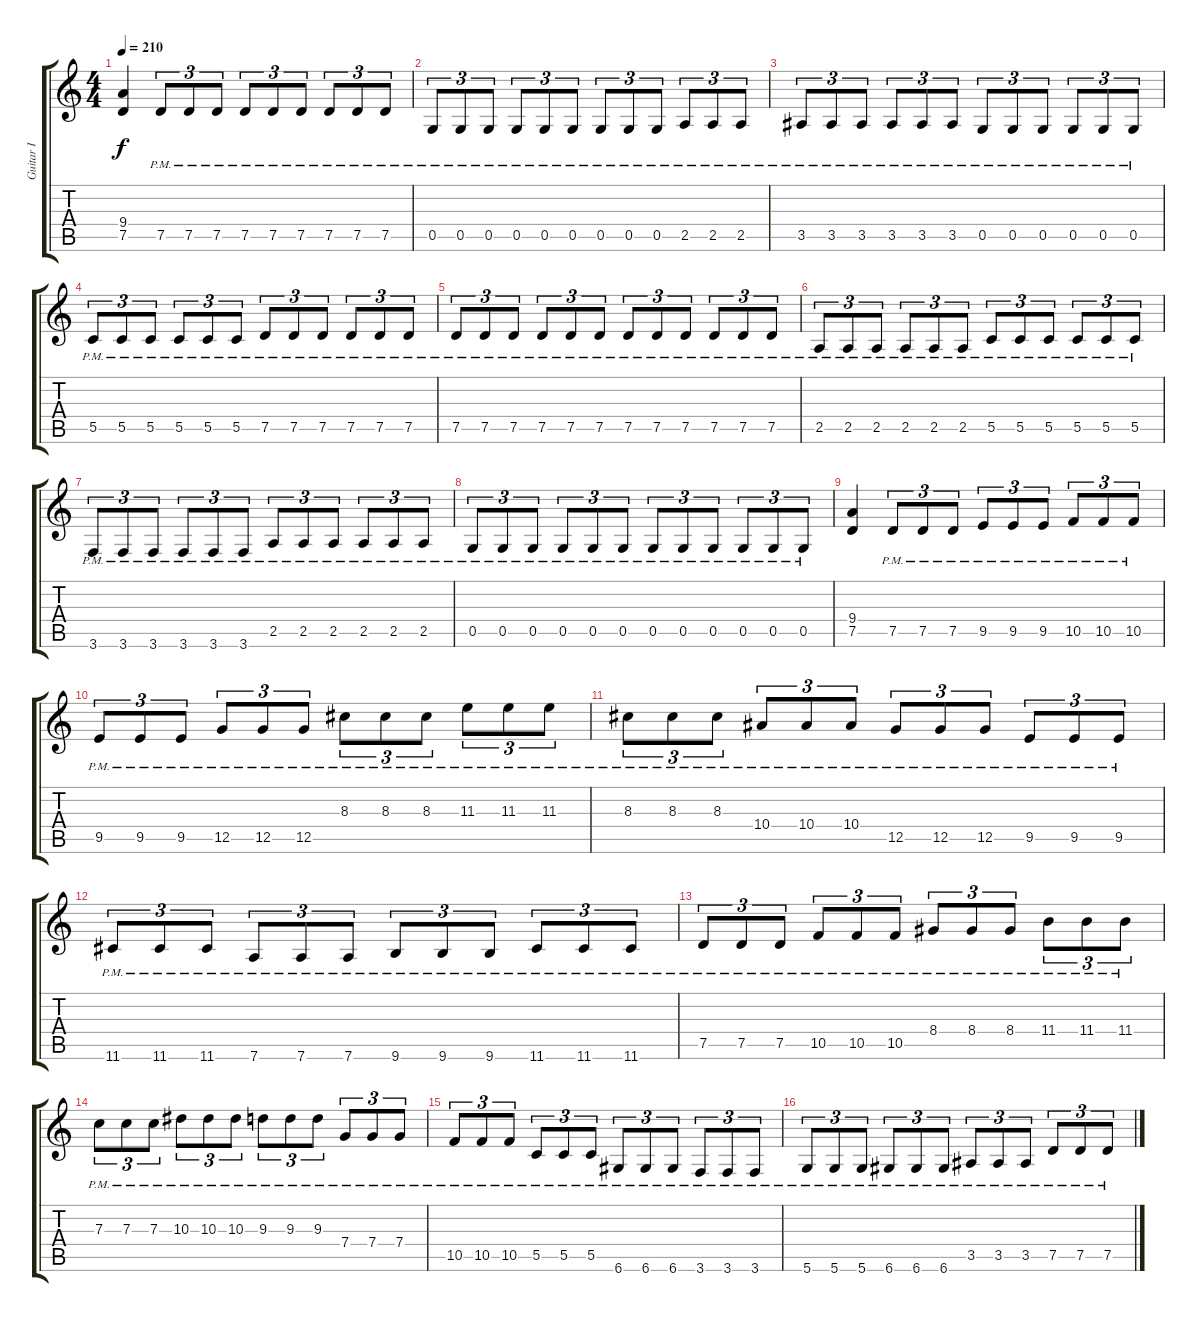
\track ("Guitar I" "Guitar I") {instrument distortionguitar}
\staff {score tabs}
\tuning (D4 A3 F3 C3 G2 D2) {hide}
\ts (4 4)
\tempo 210
\clef g2
\ks c
(9.4 7.5).4{dy f} 7.5{pm}.8{tu (3 2)} 7.5{pm}.8{tu (3 2)} 7.5{pm}.8{tu (3 2)} 7.5{pm}.8{tu (3 2)} 7.5{pm}.8{tu (3 2)} 7.5{pm}.8{tu (3 2)} 7.5{pm}.8{tu (3 2)} 7.5{pm}.8{tu (3 2)} 7.5{pm}.8{tu (3 2)} |
0.5{pm}.8{tu (3 2)} 0.5{pm}.8{tu (3 2)} 0.5{pm}.8{tu (3 2)} 0.5{pm}.8{tu (3 2)} 0.5{pm}.8{tu (3 2)} 0.5{pm}.8{tu (3 2)} 0.5{pm}.8{tu (3 2)} 0.5{pm}.8{tu (3 2)} 0.5{pm}.8{tu (3 2)} 2.5{pm}.8{tu (3 2)} 2.5{pm}.8{tu (3 2)} 2.5{pm}.8{tu (3 2)} |
3.5{pm}.8{tu (3 2)} 3.5{pm}.8{tu (3 2)} 3.5{pm}.8{tu (3 2)} 3.5{pm}.8{tu (3 2)} 3.5{pm}.8{tu (3 2)} 3.5{pm}.8{tu (3 2)} 0.5{pm}.8{tu (3 2)} 0.5{pm}.8{tu (3 2)} 0.5{pm}.8{tu (3 2)} 0.5{pm}.8{tu (3 2)} 0.5{pm}.8{tu (3 2)} 0.5{pm}.8{tu (3 2)} |
5.5{pm}.8{tu (3 2)} 5.5{pm}.8{tu (3 2)} 5.5{pm}.8{tu (3 2)} 5.5{pm}.8{tu (3 2)} 5.5{pm}.8{tu (3 2)} 5.5{pm}.8{tu (3 2)} 7.5{pm}.8{tu (3 2)} 7.5{pm}.8{tu (3 2)} 7.5{pm}.8{tu (3 2)} 7.5{pm}.8{tu (3 2)} 7.5{pm}.8{tu (3 2)} 7.5{pm}.8{tu (3 2)} |
7.5{pm}.8{tu (3 2)} 7.5{pm}.8{tu (3 2)} 7.5{pm}.8{tu (3 2)} 7.5{pm}.8{tu (3 2)} 7.5{pm}.8{tu (3 2)} 7.5{pm}.8{tu (3 2)} 7.5{pm}.8{tu (3 2)} 7.5{pm}.8{tu (3 2)} 7.5{pm}.8{tu (3 2)} 7.5{pm}.8{tu (3 2)} 7.5{pm}.8{tu (3 2)} 7.5{pm}.8{tu (3 2)} |
2.5{pm}.8{tu (3 2)} 2.5{pm}.8{tu (3 2)} 2.5{pm}.8{tu (3 2)} 2.5{pm}.8{tu (3 2)} 2.5{pm}.8{tu (3 2)} 2.5{pm}.8{tu (3 2)} 5.5{pm}.8{tu (3 2)} 5.5{pm}.8{tu (3 2)} 5.5{pm}.8{tu (3 2)} 5.5{pm}.8{tu (3 2)} 5.5{pm}.8{tu (3 2)} 5.5{pm}.8{tu (3 2)} |
3.6{pm}.8{tu (3 2)} 3.6{pm}.8{tu (3 2)} 3.6{pm}.8{tu (3 2)} 3.6{pm}.8{tu (3 2)} 3.6{pm}.8{tu (3 2)} 3.6{pm}.8{tu (3 2)} 2.5{pm}.8{tu (3 2)} 2.5{pm}.8{tu (3 2)} 2.5{pm}.8{tu (3 2)} 2.5{pm}.8{tu (3 2)} 2.5{pm}.8{tu (3 2)} 2.5{pm}.8{tu (3 2)} |
0.5{pm}.8{tu (3 2)} 0.5{pm}.8{tu (3 2)} 0.5{pm}.8{tu (3 2)} 0.5{pm}.8{tu (3 2)} 0.5{pm}.8{tu (3 2)} 0.5{pm}.8{tu (3 2)} 0.5{pm}.8{tu (3 2)} 0.5{pm}.8{tu (3 2)} 0.5{pm}.8{tu (3 2)} 0.5{pm}.8{tu (3 2)} 0.5{pm}.8{tu (3 2)} 0.5{pm}.8{tu (3 2)} |
(9.4 7.5).4 7.5{pm}.8{tu (3 2)} 7.5{pm}.8{tu (3 2)} 7.5{pm}.8{tu (3 2)} 9.5{pm}.8{tu (3 2)} 9.5{pm}.8{tu (3 2)} 9.5{pm}.8{tu (3 2)} 10.5{pm}.8{tu (3 2)} 10.5{pm}.8{tu (3 2)} 10.5{pm}.8{tu (3 2)} |
9.5{pm}.8{tu (3 2)} 9.5{pm}.8{tu (3 2)} 9.5{pm}.8{tu (3 2)} 12.5{pm}.8{tu (3 2)} 12.5{pm}.8{tu (3 2)} 12.5{pm}.8{tu (3 2)} 8.3{pm}.8{tu (3 2)} 8.3{pm}.8{tu (3 2)} 8.3{pm}.8{tu (3 2)} 11.3{pm}.8{tu (3 2)} 11.3{pm}.8{tu (3 2)} 11.3{pm}.8{tu (3 2)} |
8.3{pm}.8{tu (3 2)} 8.3{pm}.8{tu (3 2)} 8.3{pm}.8{tu (3 2)} 10.4{pm}.8{tu (3 2)} 10.4{pm}.8{tu (3 2)} 10.4{pm}.8{tu (3 2)} 12.5{pm}.8{tu (3 2)} 12.5{pm}.8{tu (3 2)} 12.5{pm}.8{tu (3 2)} 9.5{pm}.8{tu (3 2)} 9.5{pm}.8{tu (3 2)} 9.5{pm}.8{tu (3 2)} |
11.6{pm}.8{tu (3 2)} 11.6{pm}.8{tu (3 2)} 11.6{pm}.8{tu (3 2)} 7.6{pm}.8{tu (3 2)} 7.6{pm}.8{tu (3 2)} 7.6{pm}.8{tu (3 2)} 9.6{pm}.8{tu (3 2)} 9.6{pm}.8{tu (3 2)} 9.6{pm}.8{tu (3 2)} 11.6{pm}.8{tu (3 2)} 11.6{pm}.8{tu (3 2)} 11.6{pm}.8{tu (3 2)} |
7.5{pm}.8{tu (3 2)} 7.5{pm}.8{tu (3 2)} 7.5{pm}.8{tu (3 2)} 10.5{pm}.8{tu (3 2)} 10.5{pm}.8{tu (3 2)} 10.5{pm}.8{tu (3 2)} 8.4{pm}.8{tu (3 2)} 8.4{pm}.8{tu (3 2)} 8.4{pm}.8{tu (3 2)} 11.4{pm}.8{tu (3 2)} 11.4{pm}.8{tu (3 2)} 11.4{pm}.8{tu (3 2)} |
7.3{pm}.8{tu (3 2)} 7.3{pm}.8{tu (3 2)} 7.3{pm}.8{tu (3 2)} 10.3{pm}.8{tu (3 2)} 10.3{pm}.8{tu (3 2)} 10.3{pm}.8{tu (3 2)} 9.3{pm}.8{tu (3 2)} 9.3{pm}.8{tu (3 2)} 9.3{pm}.8{tu (3 2)} 7.4{pm}.8{tu (3 2)} 7.4{pm}.8{tu (3 2)} 7.4{pm}.8{tu (3 2)} |
10.5{pm}.8{tu (3 2)} 10.5{pm}.8{tu (3 2)} 10.5{pm}.8{tu (3 2)} 5.5{pm}.8{tu (3 2)} 5.5{pm}.8{tu (3 2)} 5.5{pm}.8{tu (3 2)} 6.6{pm}.8{tu (3 2)} 6.6{pm}.8{tu (3 2)} 6.6{pm}.8{tu (3 2)} 3.6{pm}.8{tu (3 2)} 3.6{pm}.8{tu (3 2)} 3.6{pm}.8{tu (3 2)} |
5.6{pm}.8{tu (3 2)} 5.6{pm}.8{tu (3 2)} 5.6{pm}.8{tu (3 2)} 6.6{pm}.8{tu (3 2)} 6.6{pm}.8{tu (3 2)} 6.6{pm}.8{tu (3 2)} 3.5{pm}.8{tu (3 2)} 3.5{pm}.8{tu (3 2)} 3.5{pm}.8{tu (3 2)} 7.5{pm}.8{tu (3 2)} 7.5{pm}.8{tu (3 2)} 7.5{pm}.8{tu (3 2)}
